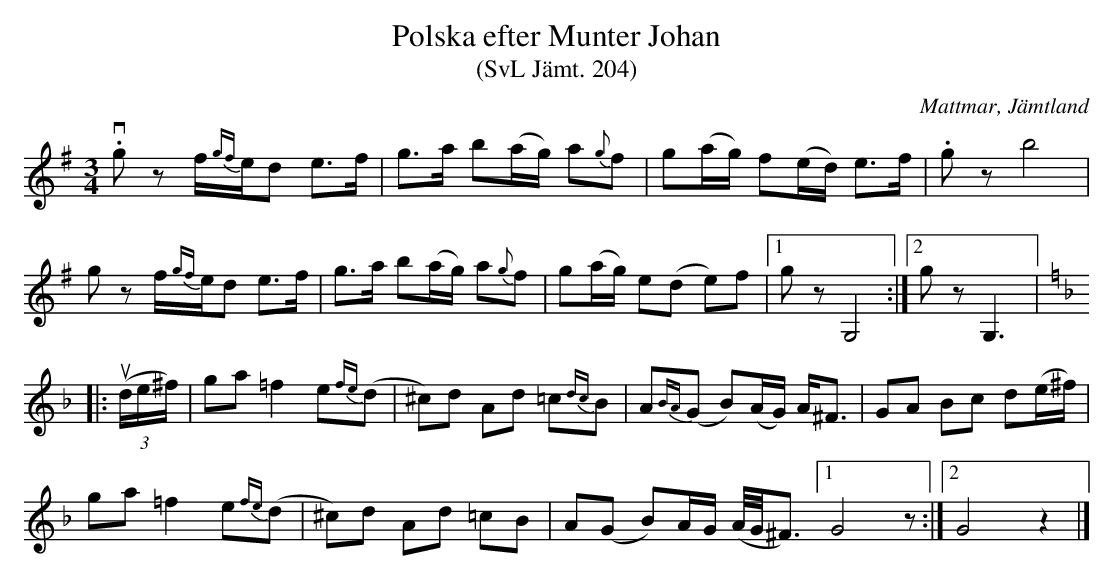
X:1
T:Polska efter Munter Johan
T:(SvL Jämt. 204)
O:Mattmar, Jämtland
M:3/4
L:1/8
K:G
v.gz f/{gf}e/d e>f|g>a b(a/g/) a{g}f|g(a/g/) f(e/d/) e>f|.gzb4|!
gz f/{gf}e/d e>f|g>a b(a/g/) a{g}f|g(a/g/) e(d e)f|[1gz G,4:|[2gzG,3|:!
K:Dm
(u(3d/e/^f/)|ga =f2e{fe}(d|^c)d Ad =c{dc}B|A{BA}(G B)(A/G/) A<^F|GA Bc d(e/^f/)|!
ga =f2e{fe}(d|^c)d Ad =cB|A(G B)A/G/ (A/4G/4^F3/)[1G4 z:|[2G4z2|]
